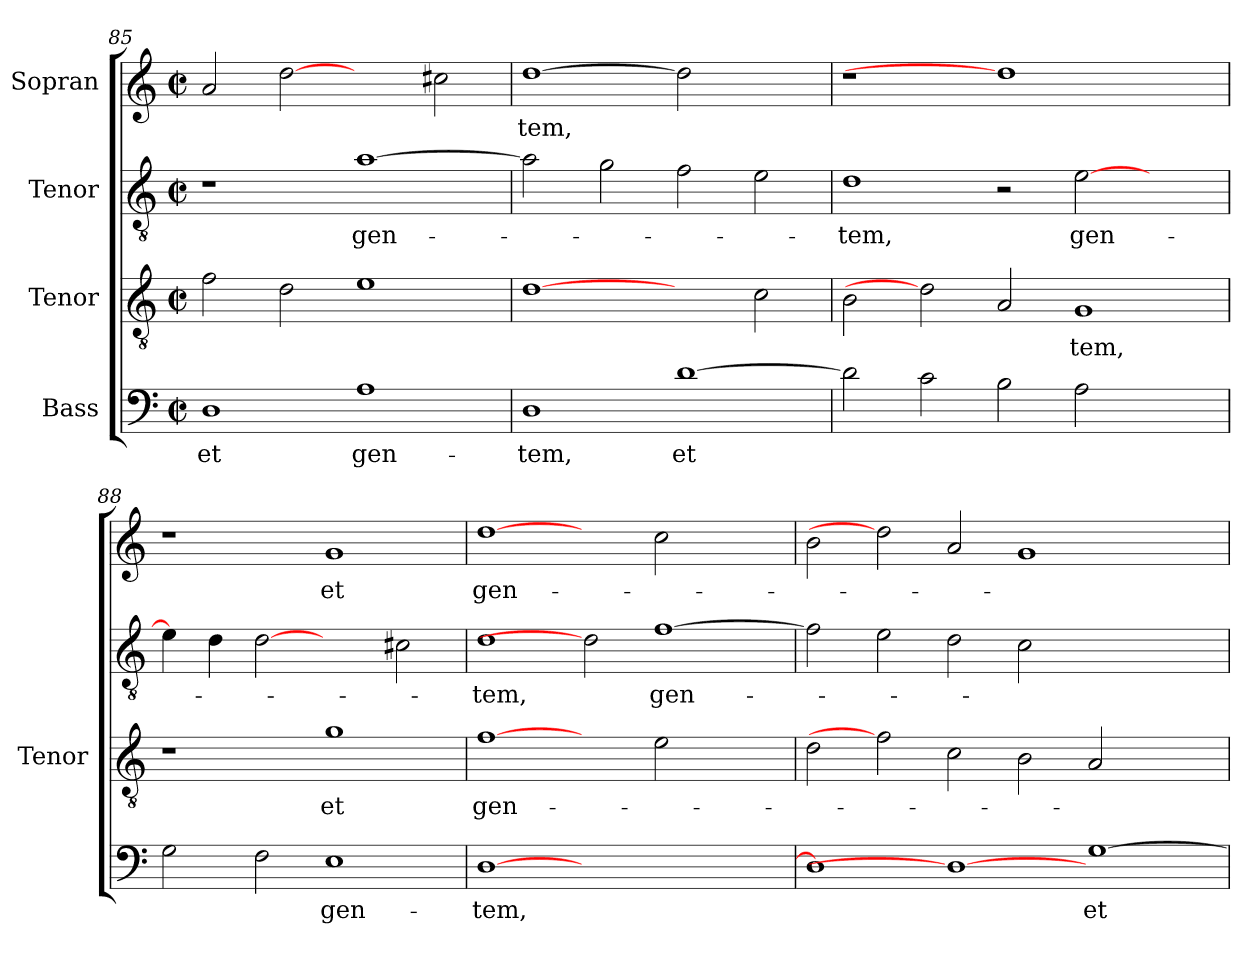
**kern	**text	**kern	**text	**kern	**text	**kern	**text
*part4	*part4	*part3	*part3	*part2	*part2	*part1	*part1
*staff4	*staff4	*staff3	*staff3	*staff2	*staff2	*staff1	*staff1
*I"Bass	*	*I"Tenor	*	*I"Tenor	*	*I"Sopran	*
*	*	*I'Tenor	*	*	*	*	*
*clefF4	*	*clefGv2	*	*clefGv2	*	*clefG2	*
*	*	*ITrd7c12	*	*ITrd7c12	*	*	*
*k[]	*	*k[]	*	*k[]	*	*k[]	*
*M2/2	*	*M2/2	*	*M2/2	*	*M2/2	*
*met(c|)	*	*met(c|)	*	*met(c|)	*	*met(c|)	*
=85	=85	=85	=85	=85	=85	=85	=85
!	!LO:LY:b:color=#000000	!	!	!	!	!	!
1Di	et	2Fi\	.	1r	.	2ai/	.
.	.	2Di\	.	.	.	[2ddi	.
!	!LO:LY:b:color=#000000	!	!	!	!	!	!
!	!	!	!	!	!LO:LY:b:color=#000000	!	!
1Ai	gen-	1Ei	.	[>1Ai	gen-	2ryy	.
.	.	.	.	.	.	2cc#Xi\	.
=86	=86	=86	=86	=86	=86	=86	=86
!	!LO:LY:b:color=#000000	!	!	!	!	!	!
!	!	!	!	!	!	!	!LO:LY:b:color=#000000
1Di	-tem,	[1Di	.	2Ai\]	.	[1ddi	-tem,
.	.	.	.	2Gi\	.	.	.
!	!LO:LY:b:color=#000000	!	!	!	!	!	!
[>1di	et	2ryy	.	2Fi\	.	2ddi]	.
.	.	2Ci\	.	2Ei\	.	2ryy	.
=87	=87	=87	=87	=87	=87	=87	=87
!	!	!	!	!	!LO:LY:b:color=#000000	!LO:N:vis=1	!
2di\]	.	2BBi\	.	1Di	-tem,	1r	.
2ci\	.	2Di]	.	.	.	.	.
2Bi\	.	2AAi/	.	2r	.	1ddi]	.
!	!	!	!LO:LY:b:color=#000000	!	!	!	!
!	!	!	!	!	!LO:LY:b:color=#000000	!	!
2Ai\	.	1GGi	-tem,	[>2Ei\	gen-	.	.
2ryy	.	.	.	2ryy	.	2ryy	.
=88	=88	=88	=88	=88	=88	=88	=88
2Gi\	.	1r	.	4Ei\]	.	1r	.
.	.	.	.	4Di\	.	.	.
2Fi\	.	.	.	[2Di	.	.	.
!	!LO:LY:b:color=#000000	!	!	!	!	!	!
!	!	!	!LO:LY:b:color=#000000	!	!	!	!
!	!	!	!	!	!	!	!LO:LY:b:color=#000000
1Ei	gen-	1Gi	et	2ryy	.	1gi	et
.	.	.	.	2C#Xi\	.	.	.
!!LO:LB:g=z
=89	=89	=89	=89	=89	=89	=89	=89
!	!LO:LY:b:color=#000000	!	!	!	!	!	!
!	!	!	!LO:LY:b:color=#000000	!	!	!	!
!	!	!	!	!	!LO:LY:b:color=#000000	!	!
!	!	!	!	!	!	!	!LO:LY:b:color=#000000
[>1Di	-tem,	[1Fi	gen-	1Di	-tem,	[1ddi	gen-
1.ryy	.	2ryy	.	2Di]	.	2ryy	.
!	!	!	!	!	!LO:LY:b:color=#000000	!	!
.	.	2Ei\	.	[>1Fi	gen-	2cci\	.
.	.	2ryy	.	.	.	2ryy	.
=90	=90	=90	=90	=90	=90	=90	=90
1Di]	.	2Di\	.	2Fi\]	.	2bi\	.
.	.	2Fi]	.	2Ei\	.	2ddi]	.
1Di_	.	2Ci\	.	2Di\	.	2ai/	.
.	.	2BBi\	.	2Ci\	.	1gi	.
!	!LO:LY:b:color=#000000	!	!	!	!	!	!
[>1Gi	et	2AAi/	.	1ryy	.	.	.
.	.	2ryy	.	.	.	2ryy	.
=	=	=	=	=	=	=	=
*-	*-	*-	*-	*-	*-	*-	*-
